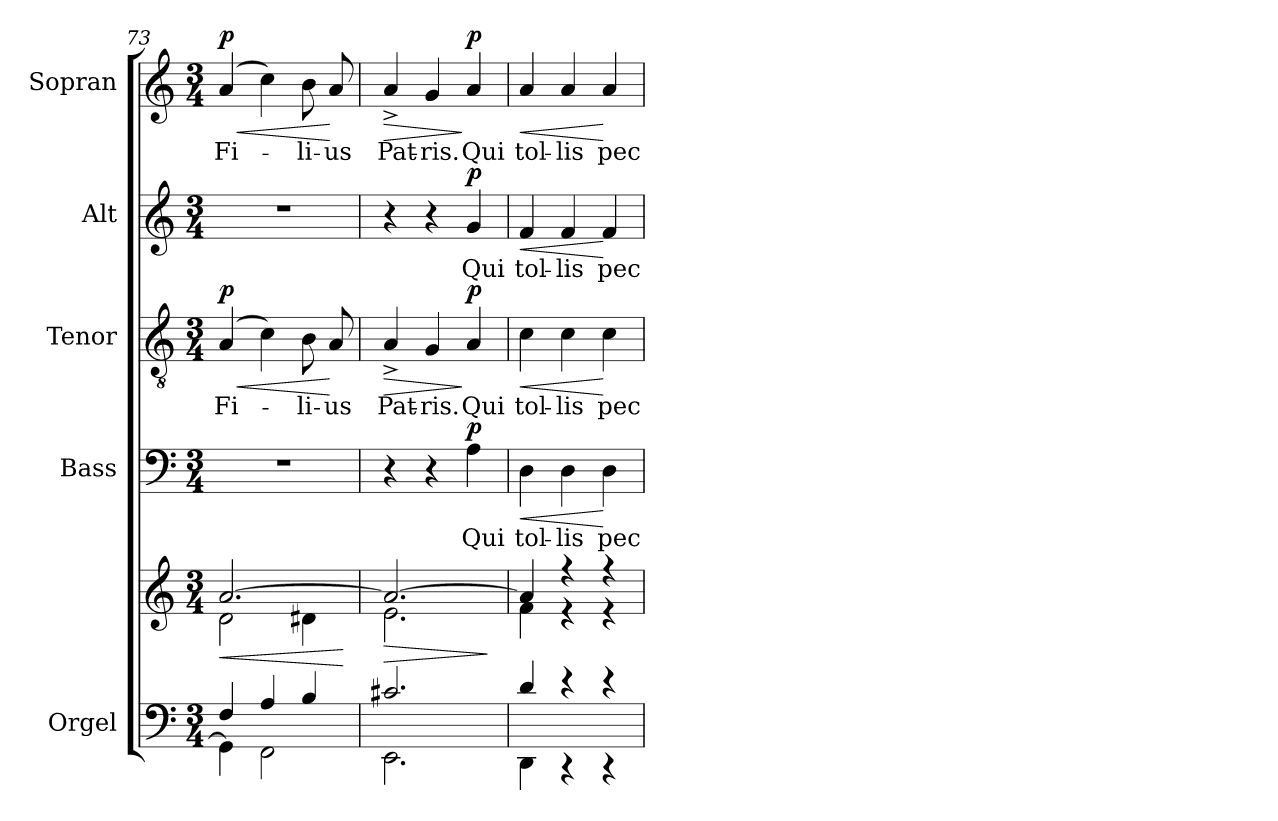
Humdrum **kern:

**kern	**kern	**dynam	**kern	**text	**dynam	**kern	**text	**dynam	**kern	**text	**dynam	**kern	**text	**dynam
*part5	*part5	*part5	*part4	*part4	*part4	*part3	*part3	*part3	*part2	*part2	*part2	*part1	*part1	*part1
*staff6	*staff5	*staff5/6	*staff4	*staff4	*staff4	*staff3	*staff3	*staff3	*staff2	*staff2	*staff2	*staff1	*staff1	*staff1
*I"Orgel	*	*	*I"Bass	*	*	*I"Tenor	*	*	*I"Alt	*	*	*I"Sopran	*	*
*I'Org.	*	*	*I'B.	*	*	*I'T.	*	*	*I'A.	*	*	*I'S.	*	*
*clefF4	*clefG2	*	*clefF4	*	*	*clefGv2	*	*	*clefG2	*	*	*clefG2	*	*
*k[]	*k[]	*	*k[]	*	*	*k[]	*	*	*k[]	*	*	*k[]	*	*
*C:	*C:	*	*C:	*	*	*C:	*	*	*C:	*	*	*C:	*	*
*M3/4	*M3/4	*	*M3/4	*	*	*M3/4	*	*	*M3/4	*	*	*M3/4	*	*
=73	=73	=73	=73	=73	=73	=73	=73	=73	=73	=73	=73	=73	=73	=73
*^	*	*	*	*	*	*	*	*	*	*	*	*	*	*
!	!	!	!LO:HP:b	!	!	!	!	!LO:LY:b	!LO:HP:b	!	!	!	!	!LO:LY:b	!LO:HP:b
*	*	*^	*	*	*	*	*	*	*	*	*	*	*	*	*
!	!	!	!	!	!	!	!	!	!	!LO:DY:n=1:a	!	!	!	!	!	!LO:DY:n=1:a
4F/	4GG\]	[>2.a/	2d\	<	2.r	.	.	(4A/	Fi-	< p	2.r	.	.	(4a/	Fi-	< p
4A/	2FF\	.	.	.	.	.	.	4c\)	.	.	.	.	.	4cc\)	.	.
!	!	!	!	!	!	!	!	!	!LO:LY:b	!	!	!	!	!	!LO:LY:b	!
4B/	.	.	4d#X\	.	.	.	.	8B\	-li-	.	.	.	.	8b\	-li-	.
!	!	!	!	!	!	!	!	!	!LO:LY:b	!	!	!	!	!	!LO:LY:b	!
.	.	.	.	.	.	.	.	8A/	-us	[	.	.	.	8a/	-us	[
*v	*v	*	*	*	*	*	*	*	*	*	*	*	*	*	*	*
*	*v	*v	*	*	*	*	*	*	*	*	*	*	*	*	*
.	.	[	.	.	.	.	.	.	.	.	.	.	.	.
=74	=74	=74	=74	=74	=74	=74	=74	=74	=74	=74	=74	=74	=74	=74
*^	*	*	*	*	*	*	*	*	*	*	*	*	*	*
!	!	!	!LO:HP:b	!	!	!	!	!LO:LY:b	!LO:HP:b	!	!	!	!	!LO:LY:b	!LO:HP:b
*	*	*^	*	*	*	*	*	*	*	*	*	*	*	*	*
2.c#X/	2.EE\	2.a/_	2.e\	>	4r	.	.	4A^</	Pat-	>	4r	.	.	4a^</	Pat-	>
!	!	!	!	!	!	!	!	!	!LO:LY:b	!	!	!	!	!	!LO:LY:b	!
.	.	.	.	.	4r	.	.	4G/	-ris.	.	4r	.	.	4g/	-ris.	.
!	!	!	!	!	!	!LO:LY:b	!LO:DY:a	!	!LO:LY:b	!LO:DY:n=1:a	!	!LO:LY:b	!LO:DY:a	!	!LO:LY:b	!LO:DY:n=1:a
.	.	.	.	.	4A\	Qui	p	4A/	Qui	] p	4g/	Qui	p	4a/	Qui	] p
*v	*v	*	*	*	*	*	*	*	*	*	*	*	*	*	*	*
*	*v	*v	*	*	*	*	*	*	*	*	*	*	*	*	*
.	.	]	.	.	.	.	.	.	.	.	.	.	.	.
=75	=75	=75	=75	=75	=75	=75	=75	=75	=75	=75	=75	=75	=75	=75
*^	*^	*	*	*	*	*	*	*	*	*	*	*	*	*
!	!	!	!	!	!	!LO:LY:b	!LO:HP:b	!	!LO:LY:b	!LO:HP:b	!	!LO:LY:b	!LO:HP:b	!	!LO:LY:b	!LO:HP:b
4d/	4DD\	4a/]	4f\	.	4D\	tol-	<	4c\	tol-	<	4f/	tol-	<	4a/	tol-	<
!	!	!	!	!	!	!LO:LY:b	!	!	!LO:LY:b	!	!	!LO:LY:b	!	!	!LO:LY:b	!
4r	4r	4r	4r	.	4D\	-lis	.	4c\	-lis	.	4f/	-lis	.	4a/	-lis	.
!	!	!	!	!	!	!LO:LY:b	!	!	!LO:LY:b	!	!	!LO:LY:b	!	!	!LO:LY:b	!
4r	4r	4r	4r	.	4D\	pec-	[	4c\	pec-	[	4f/	pec-	[	4a/	pec-	[
*v	*v	*	*	*	*	*	*	*	*	*	*	*	*	*	*	*
*	*v	*v	*	*	*	*	*	*	*	*	*	*	*	*	*
=	=	=	=	=	=	=	=	=	=	=	=	=	=	=
*-	*-	*-	*-	*-	*-	*-	*-	*-	*-	*-	*-	*-	*-	*-
